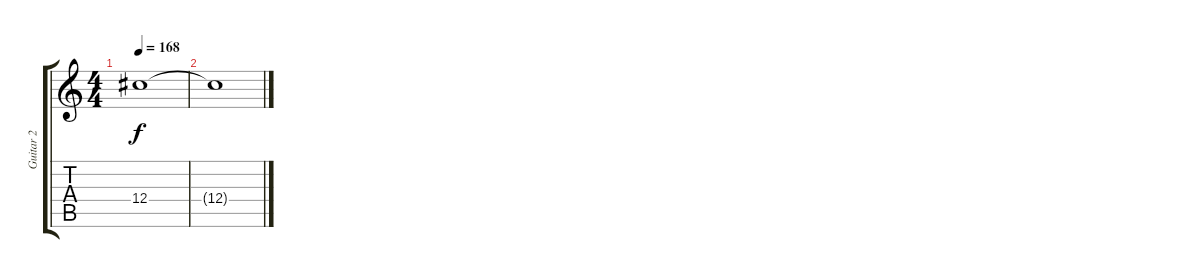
\track ("Guitar 2" "Guitar 2") {instrument distortionguitar}
\staff {score tabs}
\tuning (Eb4 Bb3 Gb3 Db3 Ab2 Db2) {hide}
\ts (4 4)
\tempo 168
\clef g2
\ks c
12.4{t}.1{dy f} |
12.4{t}.1
